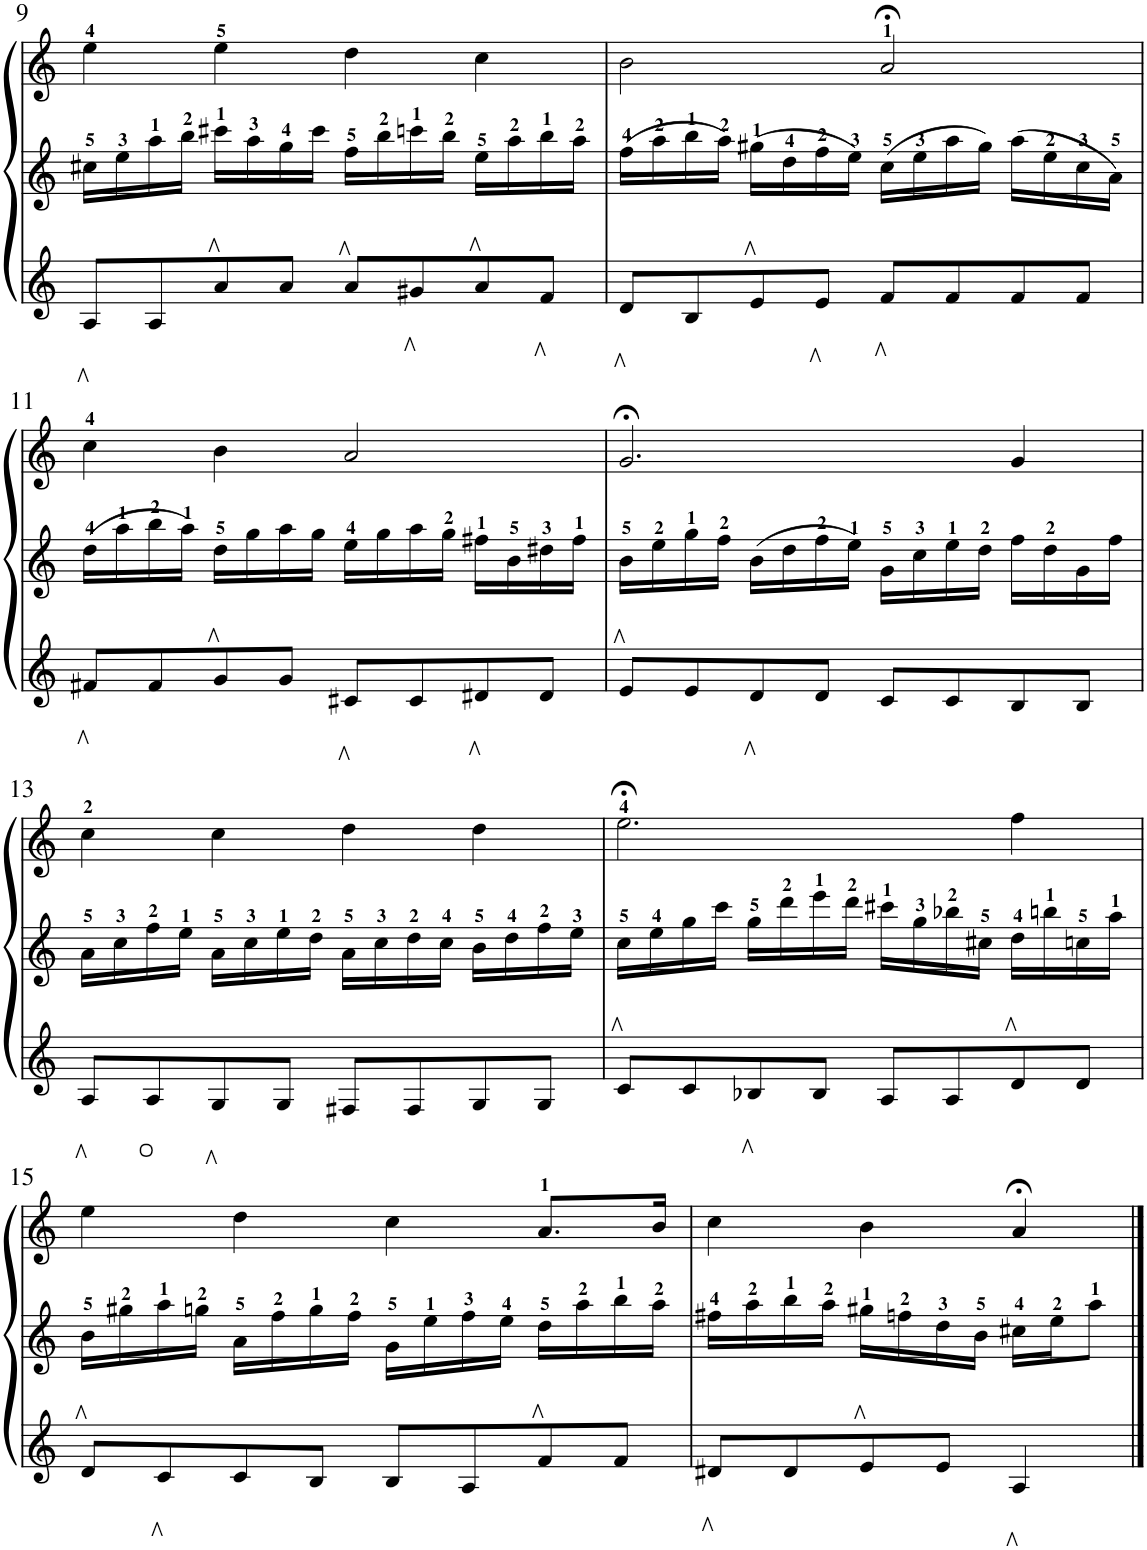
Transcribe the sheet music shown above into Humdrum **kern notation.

**kern	**kern	**kern
*part1	*part1	*part1
*staff3	*staff2	*staff1
*I"Pipe Organ	*	*
*I'P Org	*	*
!!LO:PB:g=z
*clefG2	*clefG2	*clefG2
*k[]	*k[]	*k[]
*M4/4	*M4/4	*M4/4
*met(c)	*met(c)	*met(c)
=9	=9	=9
*^	*	*
8AA!L	8A/L	16cc#X\LL	4ee\
.	.	16ee\	.
8AA!	8A/	16aa\	.
.	.	16bb\JJ	.
8A!	8a/	16ccc#X\LL	4ee\
.	.	16aa\	.
8A!J	8a/J	16gg\	.
.	.	16ccc#\JJ	.
8A!L	8a/L	16ff\LL	4dd\
.	.	16bb\	.
8G#X!	8g#X/	16cccn\	.
.	.	16bb\JJ	.
8A!	8a/	16ee\LL	4cc\
.	.	16aa\	.
8F!J	8f/J	16bb\	.
.	.	16aa\JJ	.
=10	=10	=10	=10
8D!L	8d/L	16ff\LL	2b\
.	.	16aa\	.
8BB!	8B/	16bb\	.
.	.	16aa\JJ	.
8E!	8e/	16gg#X\LL	.
.	.	16dd\	.
8E!J	8e/J	16ff\	.
.	.	16ee\JJ	.
8F!L	8f/L	16cc\LL	2a;</
.	.	16ee\	.
8F!	8f/	16aa\	.
.	.	16gg#\JJ	.
8F!	8f/	16aa\LL	.
.	.	16ee\	.
8F!J	8f/J	16cc\	.
.	.	16a\JJ	.
!!LO:LB:g=z
=11	=11	=11	=11
8F#X!L	8f#X/L	16dd\LL	4cc\
.	.	16aa\	.
8F#!	8f#/	16bb\	.
.	.	16aa\JJ	.
8G!	8g/	16dd\LL	4b\
.	.	16gg\	.
8G!J	8g/J	16aa\	.
.	.	16gg\JJ	.
8C#X!L	8c#X/L	16ee\LL	2a/
.	.	16gg\	.
8C#!	8c#/	16aa\	.
.	.	16gg\JJ	.
8D#X!	8d#X/	16ff#X\LL	.
.	.	16b\	.
8D#!J	8d#/J	16dd#X\	.
.	.	16ff#\JJ	.
=12	=12	=12	=12
8E!L	8e/L	16b\LL	2.g;</
.	.	16ee\	.
8E!	8e/	16gg\	.
.	.	16ff\JJ	.
8D!	8d/	16b\LL	.
.	.	16dd\	.
8D!J	8d/J	16ff\	.
.	.	16ee\JJ	.
8C!L	8c/L	16g\LL	.
.	.	16cc\	.
8C!	8c/	16ee\	.
.	.	16dd\JJ	.
8BB!	8B/	16ff\LL	4g/
.	.	16dd\	.
8BB!J	8B/J	16g\	.
.	.	16ff\JJ	.
!!LO:LB:g=z
=13	=13	=13	=13
8AA!L	8A/L	16a\LL	4cc\
.	.	16cc\	.
8AA!	8A/	16ff\	.
.	.	16ee\JJ	.
8GG!	8G/	16a\LL	4cc\
.	.	16cc\	.
8GG!J	8G/J	16ee\	.
.	.	16dd\JJ	.
8FF#X!L	8F#X/L	16a\LL	4dd\
.	.	16cc\	.
8FF#!	8F#/	16dd\	.
.	.	16cc\JJ	.
8GG!	8G/	16b\LL	4dd\
.	.	16dd\	.
8GG!J	8G/J	16ff\	.
.	.	16ee\JJ	.
=14	=14	=14	=14
8C!L	8c/L	16cc\LL	2.ee;<\
.	.	16ee\	.
8C!	8c/	16gg\	.
.	.	16ccc\JJ	.
8BB-X!	8B-X/	16gg\LL	.
.	.	16ddd\	.
8BB-!J	8B-/J	16eee\	.
.	.	16ddd\JJ	.
8AA!L	8A/L	16ccc#X\LL	.
.	.	16gg\	.
8AA!	8A/	16bb-X\	.
.	.	16cc#X\JJ	.
8D!	8d/	16dd\LL	4ff\
.	.	16bbn\	.
8D!J	8d/J	16ccn\	.
.	.	16aa\JJ	.
!!LO:LB:g=z
=15	=15	=15	=15
8D!L	8d/L	16b\LL	4ee\
.	.	16gg#X\	.
8C!	8c/	16aa\	.
.	.	16ggn\JJ	.
8C!	8c/	16a\LL	4dd\
.	.	16ff\	.
8BB!J	8B/J	16gg\	.
.	.	16ff\JJ	.
8BB!L	8B/L	16g\LL	4cc\
.	.	16ee\	.
8AA!	8A/	16ff\	.
.	.	16ee\JJ	.
8F!	8f/	16dd\LL	8.a/L
.	.	16aa\	.
8F!J	8f/J	16bb\	.
.	.	16aa\JJ	16b/Jk
=16	=16	=16	=16
8D#X!L	8d#X/L	16ff#X\LL	4cc\
.	.	16aa\	.
8D#!	8d#/	16bb\	.
.	.	16aa\JJ	.
8E!	8e/	16gg#X\LL	4b\
.	.	16ffn\	.
8E!J	8e/J	16dd\	.
.	.	16b\JJ	.
4AA!	4A/	16cc#X\LL	4a;</
.	.	16ee\J	.
.	.	8aa\J	.
*v	*v	*	*
==	==	==
*-	*-	*-
